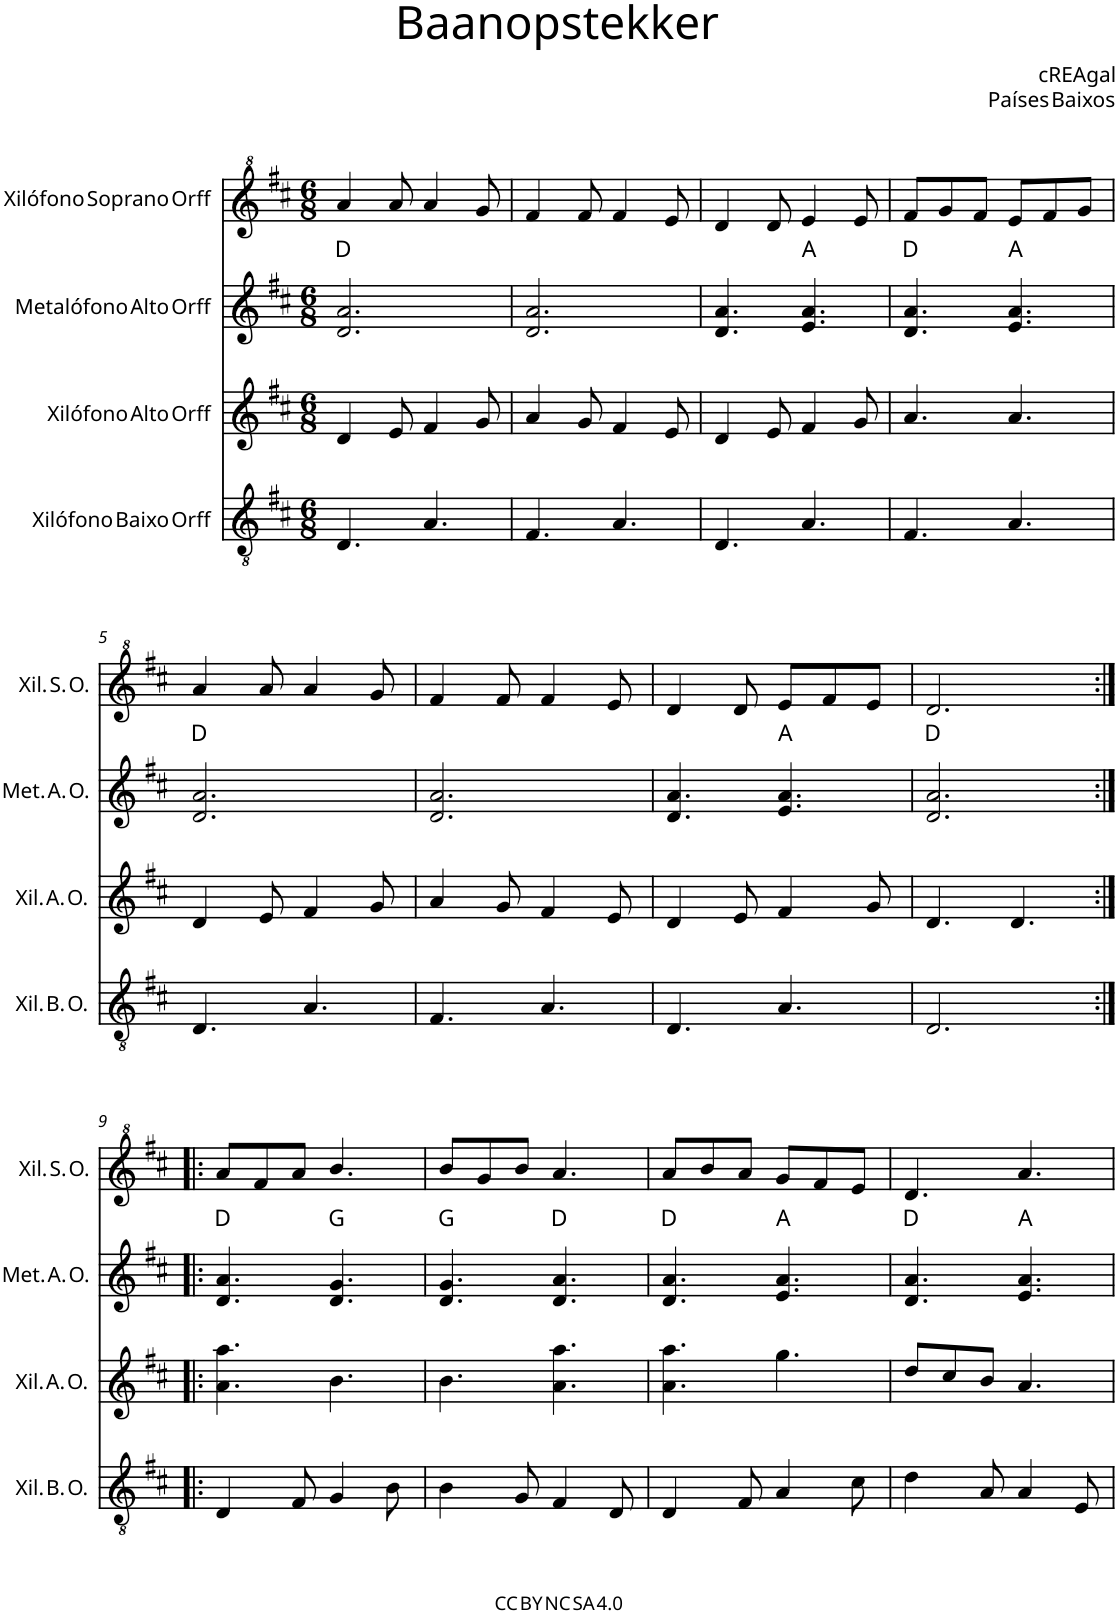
**kern	**kern	**kern	**kern	**harte
*part4	*part3	*part2	*part1	*part1
*staff4	*staff3	*staff2	*staff1	*
*I"Xilófono Baixo Orff	*I"Xilófono Alto Orff	*I"Metalófono Alto Orff	*I"Xilófono Soprano Orff	*
*I'Xil. B. O.	*I'Xil. A. O.	*I'Met. A. O.	*I'Xil. S. O.	*
*clefGv2	*clefG2	*clefG2	*clefG^2	*
*k[f#c#]	*k[f#c#]	*k[f#c#]	*k[f#c#]	*
*M6/8	*M6/8	*M6/8	*M6/8	*
=1	=1	=1	=1	=1
4.D/	4d/	2.d/ 2.a/	4aa/	D:maj
.	8e/	.	8aa/	.
4.A/	4f#/	.	4aa/	.
.	8g/	.	8gg/	.
=2	=2	=2	=2	=2
4.F#/	4a/	2.d/ 2.a/	4ff#/	.
.	8g/	.	8ff#/	.
4.A/	4f#/	.	4ff#/	.
.	8e/	.	8ee/	.
=3	=3	=3	=3	=3
4.D/	4d/	4.d/ 4.a/	4dd/	.
.	8e/	.	8dd/	.
4.A/	4f#/	4.e/ 4.a/	4ee/	A:maj
.	8g/	.	8ee/	.
=4	=4	=4	=4	=4
4.F#/	4.a/	4.d/ 4.a/	8ff#/L	D:maj
.	.	.	8gg/	.
.	.	.	8ff#/J	.
4.A/	4.a/	4.e/ 4.a/	8ee/L	A:maj
.	.	.	8ff#/	.
.	.	.	8gg/J	.
!!LO:LB:g=z
=5	=5	=5	=5	=5
4.D/	4d/	2.d/ 2.a/	4aa/	D:maj
.	8e/	.	8aa/	.
4.A/	4f#/	.	4aa/	.
.	8g/	.	8gg/	.
=6	=6	=6	=6	=6
4.F#/	4a/	2.d/ 2.a/	4ff#/	.
.	8g/	.	8ff#/	.
4.A/	4f#/	.	4ff#/	.
.	8e/	.	8ee/	.
=7	=7	=7	=7	=7
4.D/	4d/	4.d/ 4.a/	4dd/	.
.	8e/	.	8dd/	.
4.A/	4f#/	4.e/ 4.a/	8ee/L	A:maj
.	.	.	8ff#/	.
.	8g/	.	8ee/J	.
=8	=8	=8	=8	=8
2.D/	4.d/	2.d/ 2.a/	2.dd/	D:maj
.	4.d/	.	.	.
!!LO:LB:g=z
=9:|!|:	=9:|!|:	=9:|!|:	=9:|!|:	=9:|!|:
4D/	4.a\ 4.aa\	4.d/ 4.a/	8aa/L	D:maj
.	.	.	8ff#/	.
8F#/	.	.	8aa/J	.
4G/	4.b\	4.d/ 4.g/	4.bb/	G:maj
8B\	.	.	.	.
=10	=10	=10	=10	=10
4B\	4.b\	4.d/ 4.g/	8bb/L	G:maj
.	.	.	8gg/	.
8G/	.	.	8bb/J	.
4F#/	4.a\ 4.aa\	4.d/ 4.a/	4.aa/	D:maj
8D/	.	.	.	.
=11	=11	=11	=11	=11
4D/	4.a\ 4.aa\	4.d/ 4.a/	8aa/L	D:maj
.	.	.	8bb/	.
8F#/	.	.	8aa/J	.
4A/	4.gg\	4.e/ 4.a/	8gg/L	A:maj
.	.	.	8ff#/	.
8c#\	.	.	8ee/J	.
=12	=12	=12	=12	=12
4d\	8dd/L	4.d/ 4.a/	4.dd/	D:maj
.	8cc#/	.	.	.
8A/	8b/J	.	.	.
4A/	4.a/	4.e/ 4.a/	4.aa/	A:maj
8E/	.	.	.	.
=	=	=	=	=
*-	*-	*-	*-	*-
